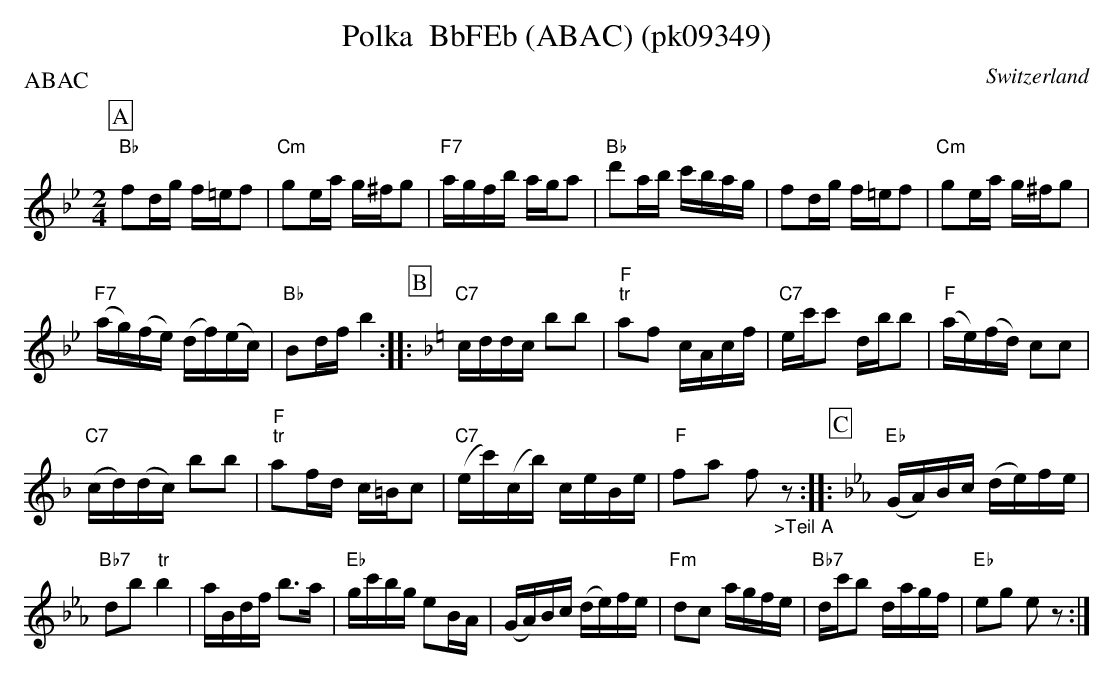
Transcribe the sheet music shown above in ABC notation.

X:1
T:Polka  BbFEb (ABAC) (pk09349)
P:ABAC
M:2/4
L:1/16
O:Switzerland
K:Bb major
[P:A] "Bb"f2dg f=ef2 | "Cm"g2ea g^fg2 | "F7"agfb aga2 | "Bb"d'2ab c'bag | f2dg f=ef2 | "Cm"g2ea g^fg2 |
"F7"(ag)(fe) (df)(ec) | "Bb"B2df b4 :: [P:B] [K:F] "C7"cddc b2b2 | "F""tr"a2f2 cAcf | "C7"ec'c'2 dbb2 | "F"(ae)(fd) c2c2 |
"C7"(cd)(dc) b2b2 | "F""tr"a2fd c=Bc2 | "C7"(ec')(cb) ceBe | "F"f2a2 f2"_>Teil A"z2 :: [P:C] [K:Eb] "Eb"(GA)Bc (de)fe |
"Bb7"d2b2 "tr"b4 | aBdf b3a | "Eb"gc'bg e2BA | (GA)Bc (de)fe | "Fm"d2c2 agfe | "Bb7"dc'b2 dagf | "Eb"e2g2 e2z2 :|
